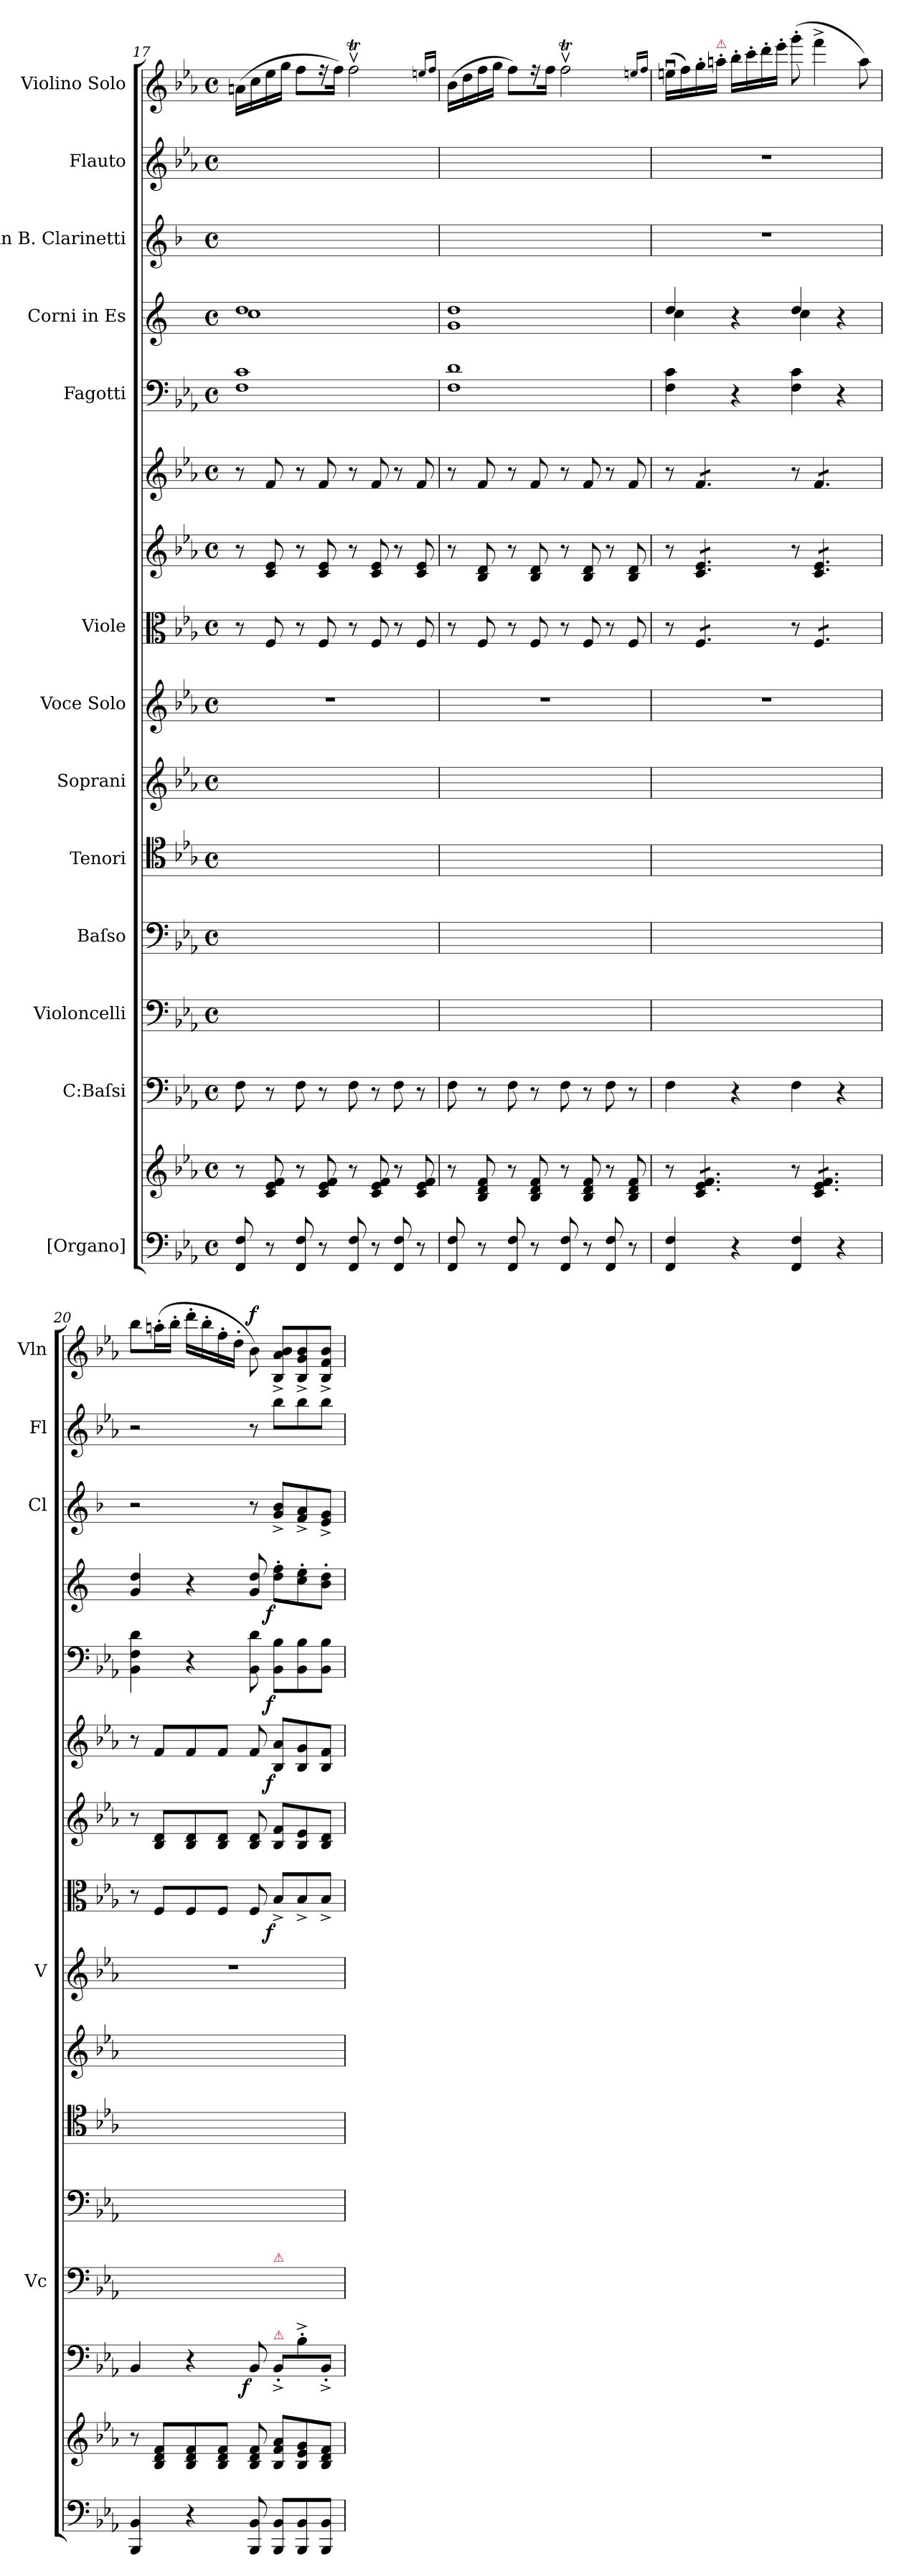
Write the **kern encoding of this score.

**kern	**kern	**kern	**dynam	**kern	**kern	**kern	**kern	**kern	**kern	**dynam	**kern	**kern	**dynam	**kern	**dynam	**kern	**dynam	**kern	**kern	**kern	**dynam
*part15	*part15	*part14	*part14	*part13	*part12	*part11	*part10	*part9	*part8	*part8	*part7	*part6	*part6	*part5	*part5	*part4	*part4	*part3	*part2	*part1	*part1
*staff16	*staff15	*staff14	*staff14	*staff13	*staff12	*staff11	*staff10	*staff9	*staff8	*staff8	*staff7	*staff6	*staff6	*staff5	*staff5	*staff4	*staff4	*staff3	*staff2	*staff1	*staff1
*I"[Organo]	*	*I"C:Baſsi	*	*I"Violoncelli	*I"Baſso	*I"Tenori	*I"Soprani	*I"Voce Solo	*I"Viole	*	*	*	*	*I"Fagotti	*	*I"Corni in Es	*	*I"in B. Clarinetti	*I"Flauto	*I"Violino Solo	*
*	*	*	*	*I'Vc	*	*	*	*I'V	*	*	*	*	*	*	*	*	*	*I'Cl	*I'Fl	*I'Vln	*
*clefF4	*clefG2	*clefF4	*	*clefF4	*clefF4	*clefC4	*clefG2	*clefG2	*clefC3	*	*clefG2	*clefG2	*	*clefF4	*	*clefG2	*	*clefG2	*clefG2	*clefG2	*
*	*	*	*	*	*	*	*	*	*	*	*	*	*	*	*	*ITrd5c9	*	*ITrd1c2	*	*	*
*k[b-e-a-]	*k[b-e-a-]	*k[b-e-a-]	*	*k[b-e-a-]	*k[b-e-a-]	*k[b-e-a-]	*k[b-e-a-]	*k[b-e-a-]	*k[b-e-a-]	*	*k[b-e-a-]	*k[b-e-a-]	*	*k[b-e-a-]	*	*k[b-e-a-]	*	*k[b-e-a-]	*k[b-e-a-]	*k[b-e-a-]	*
*M4/4	*M4/4	*M4/4	*	*M4/4	*M4/4	*M4/4	*M4/4	*M4/4	*M4/4	*	*M4/4	*M4/4	*	*M4/4	*	*M4/4	*	*M4/4	*M4/4	*M4/4	*
*met(c)	*met(c)	*met(c)	*	*met(c)	*met(c)	*met(c)	*met(c)	*met(c)	*met(c)	*	*met(c)	*met(c)	*	*met(c)	*	*met(c)	*	*met(c)	*met(c)	*met(c)	*
=17	=17	=17	=17	=17	=17	=17	=17	=17	=17	=17	=17	=17	=17	=17	=17	=17	=17	=17	=17	=17	=17
*	*	*	*	*	*	*	*	*	*	*	*	*	*	*	*	*^	*	*	*	*	*
8FF/ 8F/	8r	8F\	.	8F\yy	1ryy	1ryy	1ryy	1r	8r	.	8r	8r	.	1F 1c	.	1f	1e-	.	1ryy	1ryy	(16an\LL	.
.	.	.	.	.	.	.	.	.	.	.	.	.	.	.	.	.	.	.	.	.	16cc\	.
8r	8c/ 8e-/ 8f/	8r	.	8ryy	.	.	.	.	8F/	.	8c/ 8e-/	8f/	.	.	.	.	.	.	.	.	16ee-\	.
.	.	.	.	.	.	.	.	.	.	.	.	.	.	.	.	.	.	.	.	.	16gg\JJ	.
8FF/ 8F/	8r	8F\	.	8F\yy	.	.	.	.	8r	.	8r	8r	.	.	.	.	.	.	.	.	8ff\L	.
8r	8c/ 8e-/ 8f/	8r	.	8ryy	.	.	.	.	8F/	.	8c/ 8e-/	8f/	.	.	.	.	.	.	.	.	16r	.
.	.	.	.	.	.	.	.	.	.	.	.	.	.	.	.	.	.	.	.	.	16ff\Jk)	.
8FF/ 8F/	8r	8F\	.	8F\yy	.	.	.	.	8r	.	8r	8r	.	.	.	.	.	.	.	.	2ffTv<\	.
8r	8c/ 8e-/ 8f/	8r	.	8ryy	.	.	.	.	8F/	.	8c/ 8e-/	8f/	.	.	.	.	.	.	.	.	.	.
8FF/ 8F/	8r	8F\	.	8F\yy	.	.	.	.	8r	.	8r	8r	.	.	.	.	.	.	.	.	.	.
8r	8c/ 8e-/ 8f/	8r	.	8ryy	.	.	.	.	8F/	.	8c/ 8e-/	8f/	.	.	.	.	.	.	.	.	.	.
.	.	.	.	.	.	.	.	.	.	.	.	.	.	.	.	.	.	.	.	.	16qqeen/LL	.
.	.	.	.	.	.	.	.	.	.	.	.	.	.	.	.	.	.	.	.	.	16qqff/JJ	.
=18	=18	=18	=18	=18	=18	=18	=18	=18	=18	=18	=18	=18	=18	=18	=18	=18	=18	=18	=18	=18	=18	=18
8FF/ 8F/	8r	8F\	.	8F\yy	1ryy	1ryy	1ryy	1r	8r	.	8r	8r	.	1F 1d	.	1f	1B-	.	1ryy	1ryy	(16b-\LL	.
.	.	.	.	.	.	.	.	.	.	.	.	.	.	.	.	.	.	.	.	.	16dd\	.
8r	8B-/ 8d/ 8f/	8r	.	8ryy	.	.	.	.	8F/	.	8B-/ 8d/	8f/	.	.	.	.	.	.	.	.	16ff\	.
.	.	.	.	.	.	.	.	.	.	.	.	.	.	.	.	.	.	.	.	.	16gg\JJ	.
8FF/ 8F/	8r	8F\	.	8F\yy	.	.	.	.	8r	.	8r	8r	.	.	.	.	.	.	.	.	8ff\L)	.
8r	8B-/ 8d/ 8f/	8r	.	8ryy	.	.	.	.	8F/	.	8B-/ 8d/	8f/	.	.	.	.	.	.	.	.	16r	.
.	.	.	.	.	.	.	.	.	.	.	.	.	.	.	.	.	.	.	.	.	16ff\Jk	.
8FF/ 8F/	8r	8F\	.	8F\yy	.	.	.	.	8r	.	8r	8r	.	.	.	.	.	.	.	.	2ffTv<\	.
8r	8B-/ 8d/ 8f/	8r	.	8ryy	.	.	.	.	8F/	.	8B-/ 8d/	8f/	.	.	.	.	.	.	.	.	.	.
8FF/ 8F/	8r	8F\	.	8F\yy	.	.	.	.	8r	.	8r	8r	.	.	.	.	.	.	.	.	.	.
8r	8B-/ 8d/ 8f/	8r	.	8ryy	.	.	.	.	8F/	.	8B-/ 8d/	8f/	.	.	.	.	.	.	.	.	.	.
.	.	.	.	.	.	.	.	.	.	.	.	.	.	.	.	.	.	.	.	.	16qqeen/LL	.
.	.	.	.	.	.	.	.	.	.	.	.	.	.	.	.	.	.	.	.	.	16qqff/JJ	.
=19	=19	=19	=19	=19	=19	=19	=19	=19	=19	=19	=19	=19	=19	=19	=19	=19	=19	=19	=19	=19	=19	=19
4FF/ 4F/	8r	4F\	.	4F\yy	1ryy	1ryy	1ryy	1r	8r	.	8r	8r	.	4F\ 4c\	.	4f/	4e-\	.	1r	1r	(16eenu<\LL	.
.	.	.	.	.	.	.	.	.	.	.	.	.	.	.	.	.	.	.	.	.	16ff\)	.
*	*tremolo	*	*	*	*	*	*	*	*	*	*	*	*	*	*	*	*	*	*	*	*	*
*	*	*	*	*	*	*	*	*	*tremolo	*	*	*	*	*	*	*	*	*	*	*	*	*
*	*	*	*	*	*	*	*	*	*	*	*tremolo	*	*	*	*	*	*	*	*	*	*	*
*	*	*	*	*	*	*	*	*	*	*	*	*tremolo	*	*	*	*	*	*	*	*	*	*
.	8c/ 8e-/ 8f/L	.	.	.	.	.	.	.	8F/L	.	8c/ 8e-/L	8f/L	.	.	.	.	.	.	.	.	16gg'\	.
!	!	!	!	!	!	!	!	!	!	!	!	!	!	!	!	!	!	!	!	!	!LO:TX:a:color=crimson:t=⚠	!
.	.	.	.	.	.	.	.	.	.	.	.	.	.	.	.	.	.	.	.	.	16aan'\JJ	.
4r	8c/ 8e-/ 8f/	4r	.	4ryy	.	.	.	.	8F/	.	8c/ 8e-/	8f/	.	4r	.	4r	4ryy	.	.	.	16bb-'\LL	.
.	.	.	.	.	.	.	.	.	.	.	.	.	.	.	.	.	.	.	.	.	16ccc'\	.
.	8c/ 8e-/ 8f/J	.	.	.	.	.	.	.	8F/J	.	8c/ 8e-/J	8f/J	.	.	.	.	.	.	.	.	16ddd'\	.
.	.	.	.	.	.	.	.	.	.	.	.	.	.	.	.	.	.	.	.	.	16eee-'\JJ	.
4FF/ 4F/	8r	4F\	.	4F\yy	.	.	.	.	8r	.	8r	8r	.	4F\ 4c\	.	4f/	4e-\	.	.	.	(8ggg'\	.
.	8c/ 8e-/ 8f/L	.	.	.	.	.	.	.	8F/L	.	8c/ 8e-/L	8f/L	.	.	.	.	.	.	.	.	4fff^<\	.
4r	8c/ 8e-/ 8f/	4r	.	4ryy	.	.	.	.	8F/	.	8c/ 8e-/	8f/	.	4r	.	4r	4ryy	.	.	.	.	.
.	8c/ 8e-/ 8f/J	.	.	.	.	.	.	.	8F/J	.	8c/ 8e-/J	8f/J	.	.	.	.	.	.	.	.	8aa\)	.
*	*	*	*	*	*	*	*	*	*	*	*	*Xtremolo	*	*	*	*	*	*	*	*	*	*
*	*	*	*	*	*	*	*	*	*	*	*Xtremolo	*	*	*	*	*	*	*	*	*	*	*
*	*	*	*	*	*	*	*	*	*Xtremolo	*	*	*	*	*	*	*	*	*	*	*	*	*
*	*Xtremolo	*	*	*	*	*	*	*	*	*	*	*	*	*	*	*	*	*	*	*	*	*
*	*	*	*	*	*	*	*	*	*	*	*	*	*	*	*	*v	*v	*	*	*	*	*
=20	=20	=20	=20	=20	=20	=20	=20	=20	=20	=20	=20	=20	=20	=20	=20	=20	=20	=20	=20	=20	=20
4BBB-/ 4BB-/	8r	4BB-/	.	4BB-/yy	1ryy	1ryy	1ryy	1r	8r	.	8r	8r	.	4BB-\ 4F\ 4d\	.	4B-/ 4f/	.	2r	2r	8bb-\L	.
.	8B-/ 8d/ 8f/L	.	.	.	.	.	.	.	8F/L	.	8B-/ 8d/L	8f/L	.	.	.	.	.	.	.	(16aan'\L	.
.	.	.	.	.	.	.	.	.	.	.	.	.	.	.	.	.	.	.	.	16bb-'\JJ	.
4r	8B-/ 8d/ 8f/	4r	.	4ryy	.	.	.	.	8F/	.	8B-/ 8d/	8f/	.	4r	.	4r	.	.	.	16ddd'\LL	.
.	.	.	.	.	.	.	.	.	.	.	.	.	.	.	.	.	.	.	.	16bb-'\	.
.	8B-/ 8d/ 8f/J	.	.	.	.	.	.	.	8F/J	.	8B-/ 8d/J	8f/J	.	.	.	.	.	.	.	16ff'\	.
.	.	.	.	.	.	.	.	.	.	.	.	.	.	.	.	.	.	.	.	16dd'\JJ	.
!	!	!	!LO:DY:b:rj	!	!	!	!	!	!	!	!	!	!	!	!	!	!	!	!	!	!LO:DY:a
8BBB-/ 8BB-/	8B-/ 8d/ 8f/	8BB-/	f	8BB-/yy	.	.	.	.	8F/	.	8B-/ 8d/	8f/	.	8BB-\ 8d\	.	8B-/ 8f/	.	8r	8r	8b-\)	f
!	!	!	!	!LO:TX:a:color=crimson:t=⚠	!	!	!	!	!	!	!	!	!	!	!	!	!	!	!	!	!
!	!	!LO:TX:a:color=crimson:t=⚠	!	!	!	!	!	!	!	!	!	!	!	!	!	!	!	!	!	!	!
!	!	!	!	!	!	!	!	!	!	!LO:DY:rj	!	!	!LO:DY:rj	!	!LO:DY:rj	!	!LO:DY:rj	!	!	!	!
8BBB-/ 8BB-/L	8B-/ 8f/ 8a-/L	8BB-'>^</L	.	8BB-'>^</Lyy	.	.	.	.	8B-^/L	f	8B-/ 8f/L	8B-/ 8a-/L	f	8BB-\ 8B-\L	f	8f'\ 8a-'\L	f	8f^</ 8a-^</L	8bb-\L	8B-^>/ 8a-^>/ 8b-^>/L	.
8BBB-/ 8BB-/	8B-/ 8e-/ 8g/	8B-'>^<\	.	8B-'>^<\yy	.	.	.	.	8B-^/	.	8B-/ 8e-/	8B-/ 8g/	.	8BB-\ 8B-\	.	8e-'\ 8g'\	.	8e-^</ 8g^</	8bb-\	8B-^>/ 8g^>/ 8b-^>/	.
8BBB-/ 8BB-/J	8B-/ 8d/ 8f/J	8BB-'>^</J	.	8BB-'>^</Jyy	.	.	.	.	8B-^/J	.	8B-/ 8d/J	8B-/ 8f/J	.	8BB-\ 8B-\J	.	8d'\ 8f'\J	.	8d^</ 8f^</J	8bb-\J	8B-^>/ 8f^>/ 8b-^>/J	.
=	=	=	=	=	=	=	=	=	=	=	=	=	=	=	=	=	=	=	=	=	=
*-	*-	*-	*-	*-	*-	*-	*-	*-	*-	*-	*-	*-	*-	*-	*-	*-	*-	*-	*-	*-	*-
